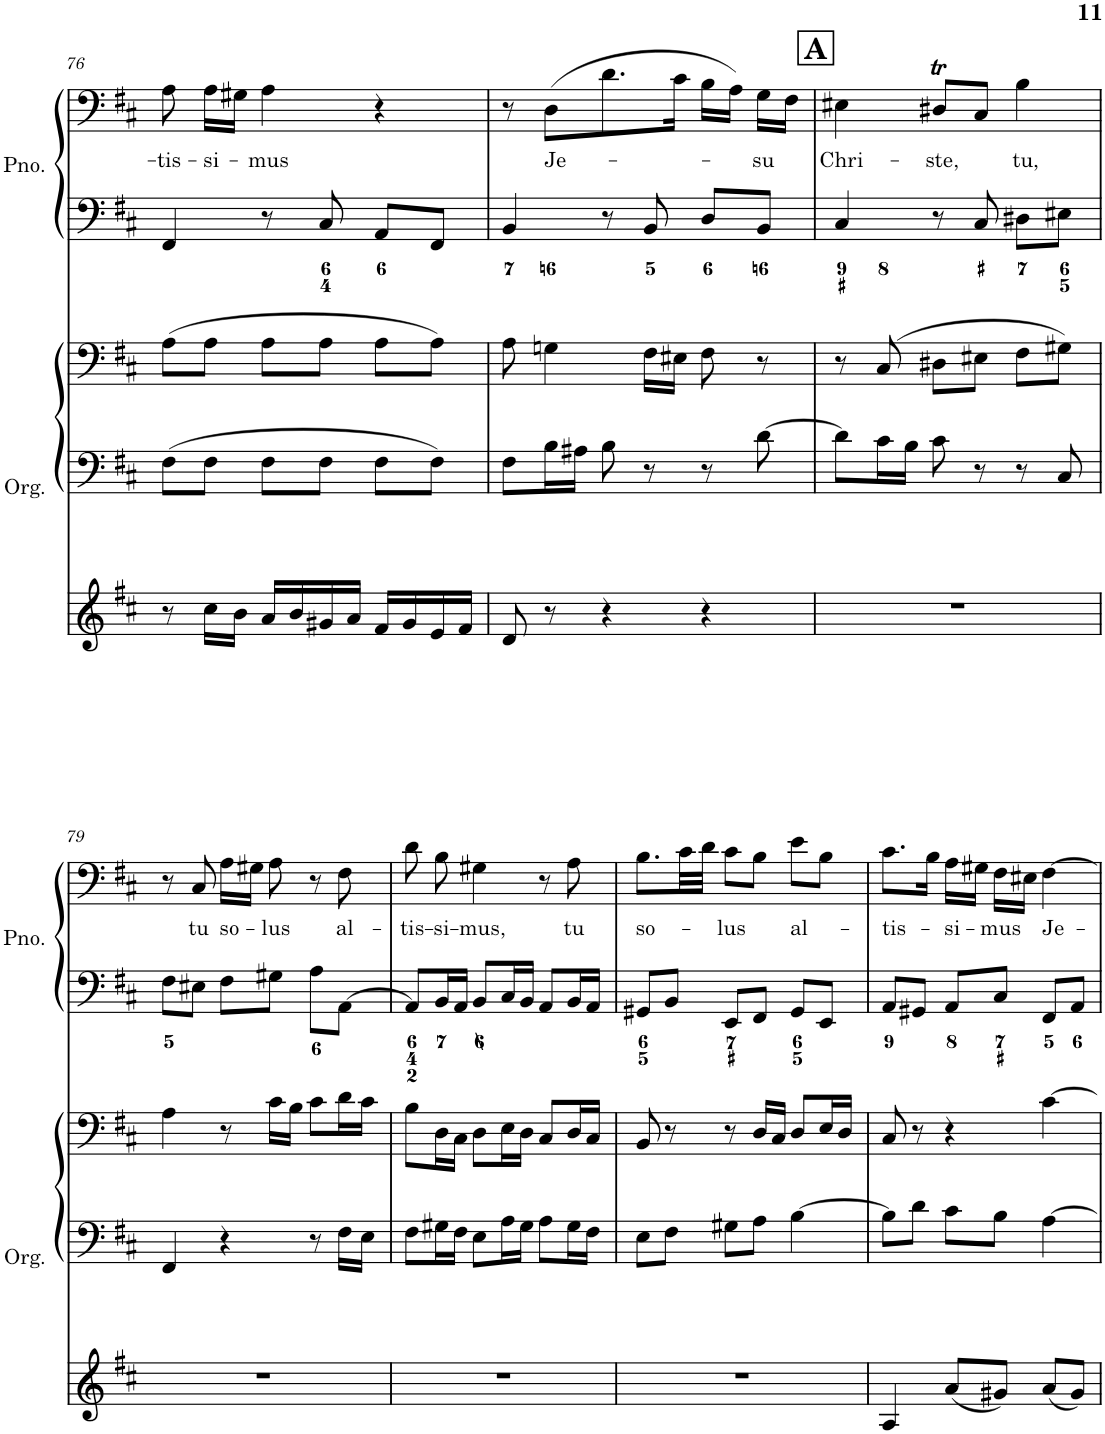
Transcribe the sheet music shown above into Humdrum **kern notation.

**kern	**kern	**kern	**kern	**kern	**text
*part2	*part2	*part2	*part1	*part1	*part1
*staff5	*staff4	*staff3	*staff2	*staff1	*staff1
*I"Organ	*	*	*I"Piano	*	*
*I'Org.	*	*	*I'Pno.	*	*
!!LO:PB:g=z
*clefG2	*clefF4	*clefF4	*clefF4	*clefF4	*
*k[f#c#]	*k[f#c#]	*k[f#c#]	*k[f#c#]	*k[f#c#]	*
*M3/4	*M3/4	*M3/4	*M3/4	*M3/4	*
=76	=76	=76	=76	=76	=76
!	!	!	!	!	!LO:LY:b
8r	8F#\L	(8A\L	4FF#/	8A\	-tis-
!	!	!	!	!	!LO:LY:b
16cc#'\LL	8F#\J	8A\J	.	16A\LL	-si-
16b'\JJ	.	.	.	16G#X\JJ	.
!	!	!	!	!	!LO:LY:b
16a'/LL	8F#\L	8A\L	8r	4A\	-mus
16b'/	.	.	.	.	.
16g#X'/	8F#\J	8A\J	8C#/	.	.
16a'/JJ	.	.	.	.	.
16f#'/LL	8F#\L	8A\L	8AA/L	4r	.
16g#'/	.	.	.	.	.
16e'/	8F#\J	8A\J)	8FF#/J	.	.
16f#'/JJ	.	.	.	.	.
=77	=77	=77	=77	=77	=77
*^	*	*	*	*	*
8ryy	[8d/	8F#\L	8A\	4BB/	8r	.
!	!	!	!	!	!	!LO:LY:b
8d']	8r	16B\L	4Gn\	.	(8D\L	Je-
.	.	16A#X\JJ	.	.	.	.
2ryy	4r	8B\	.	8r	8.d\	.
.	.	8r	16F#\LL	8BB/	.	.
.	.	.	16E#X\JJ	.	16c#\Jk	.
.	4r	8r	8F#\	8D/L	16B\LL	.
.	.	.	.	.	16A\JJ)	.
!	!	!	!	!	!	!LO:LY:b
.	.	[8d\	8r	8BB/J	16G\LL	-su
.	.	.	.	.	16F#\JJ	.
*v	*v	*	*	*	*	*
!!LO:REH:place=s1:a:B:cj:fs=14:t=A
=78	=78	=78	=78	=78	=78
!	!	!	!	!	!LO:LY:b
2.r	8d\L]	8r	4C#/	4E#X\	Chri-
.	16c#\L	(8C#/	.	.	.
.	16B\JJ	.	.	.	.
!	!	!	!	!	!LO:LY:b
.	8c#\	8D#X\L	8r	8D#Xt/L	-ste,
.	8r	8E#X\J	8C#/	8C#/J	.
!	!	!	!	!	!LO:LY:b
.	8r	8F#\L	8D#X\L	4B\	tu,
.	8C#'/	8G#X\J)	8E#X\J	.	.
!!LO:LB:g=z
=79	=79	=79	=79	=79	=79
2.r	4FF#/	4A\	8F#\L	8r	.
!	!	!	!	!	!LO:LY:b
.	.	.	8E#X\J	8C#/	tu
!	!	!	!	!	!LO:LY:b
.	4r	8r	8F#\L	16A\LL	so-
.	.	.	.	16G#X\JJ	.
!	!	!	!	!	!LO:LY:b
.	.	16c#'\LL	8G#X\J	8A\	-lus
.	.	16B'\JJ	.	.	.
.	8r	8c#\L	8A\L	8r	.
!	!	!	!	!	!LO:LY:b
.	16F#'\LL	16d'\L	[8AA\J	8F#\	al-
.	16E'\JJ	16c#'\JJ	.	.	.
=80	=80	=80	=80	=80	=80
!	!	!	!	!	!LO:LY:b
2.r	8F#\L	8B\L	8AA/L]	8d\	-tis-
!	!	!	!	!	!LO:LY:b
.	16G#X'\L	16D'\L	16BB/L	8B\	-si-
.	16F#'\JJ	16C#'\JJ	16AA/JJ	.	.
!	!	!	!	!	!LO:LY:b
.	8E\L	8D\L	8BB/L	4G#X\	-mus,
.	16A'\L	16E'\L	16C#/L	.	.
.	16G#'\JJ	16D'\JJ	16BB/JJ	.	.
.	8A\L	8C#/L	8AA/L	8r	.
!	!	!	!	!	!LO:LY:b
.	16G#'\L	16D'/L	16BB/L	8A\	tu
.	16F#'\JJ	16C#'/JJ	16AA/JJ	.	.
=81	=81	=81	=81	=81	=81
!	!	!	!	!	!LO:LY:b
2.r	8E\L	8BB/	8GG#X/L	8.B\L	so-
.	8F#\J	8r	8BB/J	.	.
.	.	.	.	32c#\LL	.
.	.	.	.	32d\JJJ	.
!	!	!	!	!	!LO:LY:b
.	8G#X\L	8r	8EE/L	8c#\L	-lus
.	8A\J	16D'/LL	8FF#/J	8B\J	.
.	.	16C#'/JJ	.	.	.
!	!	!	!	!	!LO:LY:b
.	[4B\	8D/L	8GG#/L	8e\L	al-
.	.	16E'/L	8EE/J	8B\J	.
.	.	16D'/JJ	.	.	.
=82	=82	=82	=82	=82	=82
!	!	!	!	!	!LO:LY:b
8.A/	8B\L]	8C#/	8AA/L	8.c#\L	-tis-
.	8d\J	8r	8GG#X/J	.	.
16ryy	.	.	.	16B\Jk	.
!	!	!	!	!	!LO:LY:b
8a/L	8c#\L	4r	8AA/L	16A\LL	-si-
.	.	.	.	16G#X\JJ	.
!	!	!	!	!	!LO:LY:b
8g#X/J	8B\J	.	8C#/J	16F#\LL	-mus
.	.	.	.	16E#X\JJ	.
!	!	!	!	!	!LO:LY:b
8a/L	[4A\	[4c#\	8FF#/L	[4F#\	Je-
8g#/J	.	.	8AA/J	.	.
=	=	=	=	=	=
*-	*-	*-	*-	*-	*-
